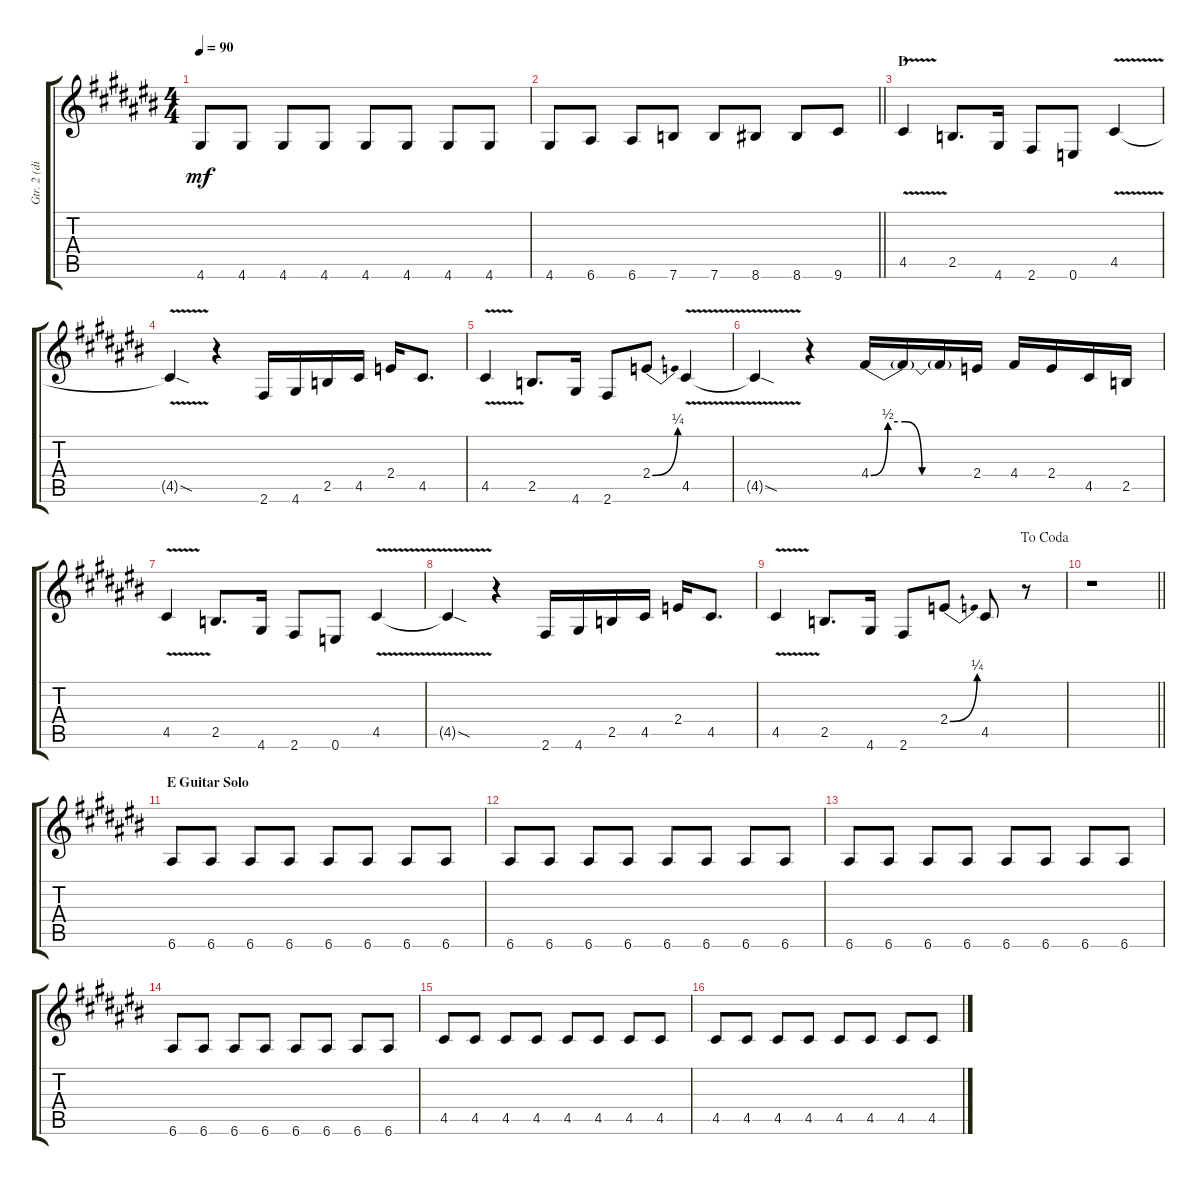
\track ("Gtr. 2 (dist.)" "Gtr. 2 (di") {instrument distortionguitar}
\staff {score tabs}
\tuning (E4 B3 G3 D3 A2 E2) {hide}
\ts (4 4)
\tempo 90
\clef g2
\ks c#
4.6.8{dy mf} 4.6.8 4.6.8 4.6.8 4.6.8 4.6.8 4.6.8 4.6.8 |
\barLineRight lightlight
4.6.8 6.6.8 6.6.8 7.6.8 7.6.8 8.6.8 8.6.8 9.6.8 |
\section ("" "D")
4.5{v}.4 2.5.8{d} 4.6.16 2.6.8 0.6.8 4.5{v}.4 |
4.5{sod t}.4 r.4 2.6.16 4.6.16 2.5.16 4.5.16 2.4.16 4.5.8{d} |
4.5{v}.4 2.5.8{d} 4.6.16 2.6.8 2.4{be (bend 0 0 60 1)}.8 4.5{v}.4 |
4.5{sod t}.4 r.4 4.4{be (custom 0 0 10 2 20 2 30 0 60 0)}.16 4.4{t}.16 4.4{t}.16 2.4.16 4.4.16 2.4.16 4.5.16 2.5.16 |
4.5{v}.4 2.5.8{d} 4.6.16 2.6.8 0.6.8 4.5{v}.4 |
4.5{sod t}.4 r.4 2.6.16 4.6.16 2.5.16 4.5.16 2.4.16 4.5.8{d} |
\jump dacoda
4.5{v}.4 2.5.8{d} 4.6.16 2.6.8 2.4{be (bend 0 0 60 1)}.8 4.5.8 r.8 |
\barLineRight lightlight
r.1 |
\section ("" "E Guitar Solo")
6.6.8 6.6.8 6.6.8 6.6.8 6.6.8 6.6.8 6.6.8 6.6.8 |
6.6.8 6.6.8 6.6.8 6.6.8 6.6.8 6.6.8 6.6.8 6.6.8 |
6.6.8 6.6.8 6.6.8 6.6.8 6.6.8 6.6.8 6.6.8 6.6.8 |
6.6.8 6.6.8 6.6.8 6.6.8 6.6.8 6.6.8 6.6.8 6.6.8 |
4.5.8 4.5.8 4.5.8 4.5.8 4.5.8 4.5.8 4.5.8 4.5.8 |
4.5.8 4.5.8 4.5.8 4.5.8 4.5.8 4.5.8 4.5.8 4.5.8
